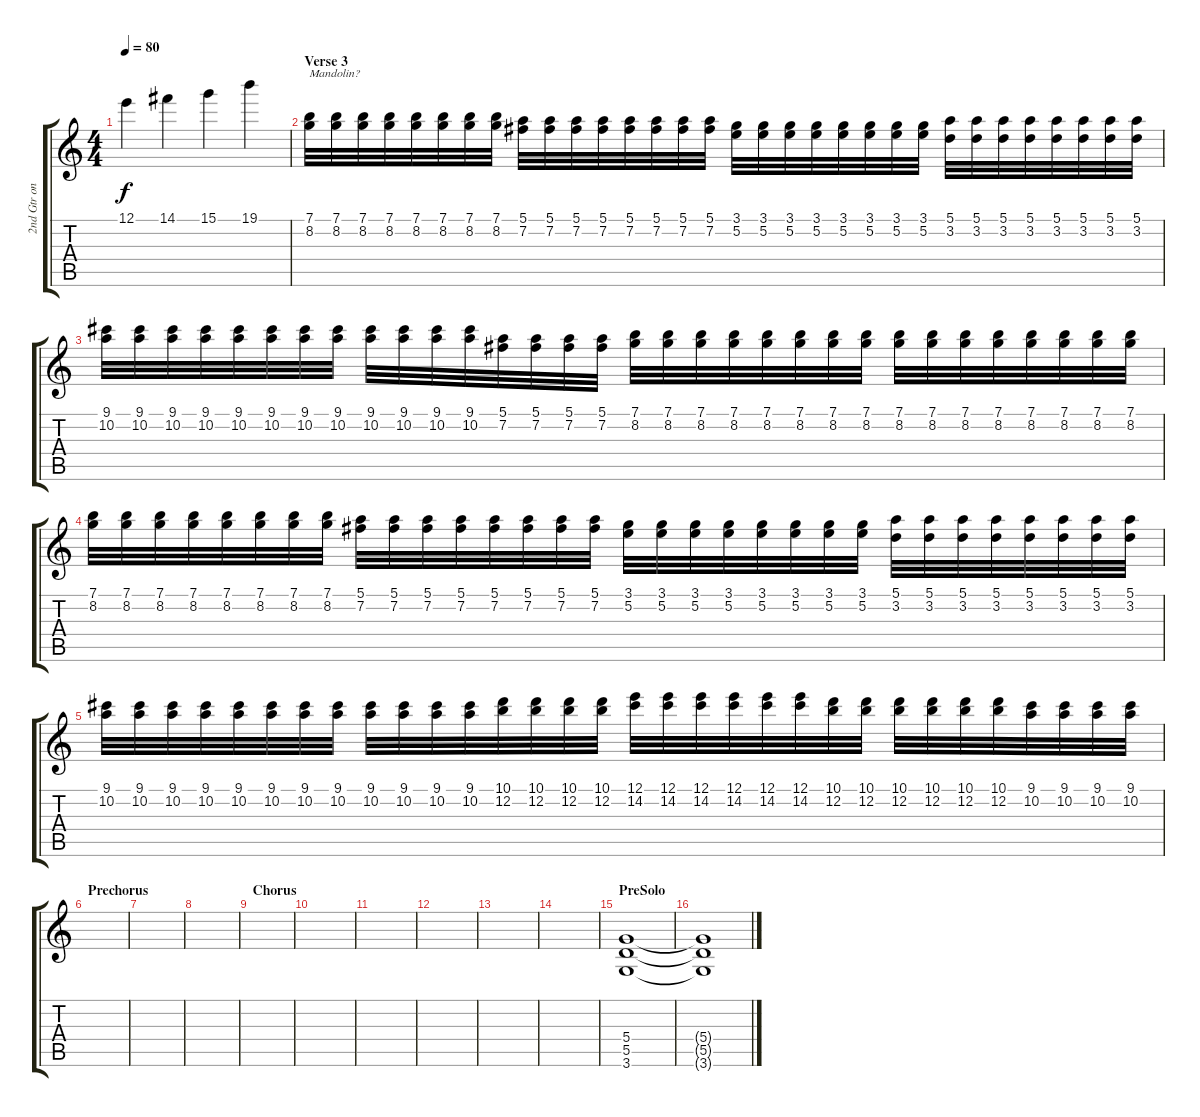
\track ("2nd Gtr on Solo, Fills, Rythm" "2nd Gtr on") {instrument distortionguitar}
\staff {score tabs}
\tuning (E4 B3 G3 D3 A2 E2) {hide}
\ts (4 4)
\tempo 80
\clef g2
\ks c
12.1.4{dy f} 14.1.4 15.1.4 19.1.4 |
\section ("" "Verse 3")
(7.1 8.2).32{txt "Mandolin?" volume 10 balance 8 instrument acousticguitarsteel} (7.1 8.2).32 (7.1 8.2).32 (7.1 8.2).32 (7.1 8.2).32 (7.1 8.2).32 (7.1 8.2).32 (7.1 8.2).32 (5.1 7.2).32 (5.1 7.2).32 (5.1 7.2).32 (5.1 7.2).32 (5.1 7.2).32 (5.1 7.2).32 (5.1 7.2).32 (5.1 7.2).32 (3.1 5.2).32 (3.1 5.2).32 (3.1 5.2).32 (3.1 5.2).32 (3.1 5.2).32 (3.1 5.2).32 (3.1 5.2).32 (3.1 5.2).32 (5.1 3.2).32 (5.1 3.2).32 (5.1 3.2).32 (5.1 3.2).32 (5.1 3.2).32 (5.1 3.2).32 (5.1 3.2).32 (5.1 3.2).32 |
(9.1 10.2).32 (9.1 10.2).32 (9.1 10.2).32 (9.1 10.2).32 (9.1 10.2).32 (9.1 10.2).32 (9.1 10.2).32 (9.1 10.2).32 (9.1 10.2).32 (9.1 10.2).32 (9.1 10.2).32 (9.1 10.2).32 (5.1 7.2).32 (5.1 7.2).32 (5.1 7.2).32 (5.1 7.2).32 (7.1 8.2).32 (7.1 8.2).32 (7.1 8.2).32 (7.1 8.2).32 (7.1 8.2).32 (7.1 8.2).32 (7.1 8.2).32 (7.1 8.2).32 (7.1 8.2).32 (7.1 8.2).32 (7.1 8.2).32 (7.1 8.2).32 (7.1 8.2).32 (7.1 8.2).32 (7.1 8.2).32 (7.1 8.2).32 |
(7.1 8.2).32 (7.1 8.2).32 (7.1 8.2).32 (7.1 8.2).32 (7.1 8.2).32 (7.1 8.2).32 (7.1 8.2).32 (7.1 8.2).32 (5.1 7.2).32 (5.1 7.2).32 (5.1 7.2).32 (5.1 7.2).32 (5.1 7.2).32 (5.1 7.2).32 (5.1 7.2).32 (5.1 7.2).32 (3.1 5.2).32 (3.1 5.2).32 (3.1 5.2).32 (3.1 5.2).32 (3.1 5.2).32 (3.1 5.2).32 (3.1 5.2).32 (3.1 5.2).32 (5.1 3.2).32 (5.1 3.2).32 (5.1 3.2).32 (5.1 3.2).32 (5.1 3.2).32 (5.1 3.2).32 (5.1 3.2).32 (5.1 3.2).32 |
(9.1 10.2).32 (9.1 10.2).32 (9.1 10.2).32 (9.1 10.2).32 (9.1 10.2).32 (9.1 10.2).32 (9.1 10.2).32 (9.1 10.2).32 (9.1 10.2).32 (9.1 10.2).32 (9.1 10.2).32 (9.1 10.2).32 (10.1 12.2).32 (10.1 12.2).32 (10.1 12.2).32 (10.1 12.2).32 (12.1 14.2).32 (12.1 14.2).32 (12.1 14.2).32 (12.1 14.2).32 (12.1 14.2).32 (12.1 14.2).32 (10.1 12.2).32 (10.1 12.2).32 (10.1 12.2).32 (10.1 12.2).32 (10.1 12.2).32 (10.1 12.2).32 (9.1 10.2).32 (9.1 10.2).32 (9.1 10.2).32 (9.1 10.2).32 |
\section ("" "Prechorus")
|
|
|
\section ("" "Chorus")
|
|
|
|
|
|
\section ("" "PreSolo")
(5.4 5.5 3.6).1{volume 3 balance 8 instrument distortionguitar} |
(5.4{t} 5.5{t} 3.6{t}).1
